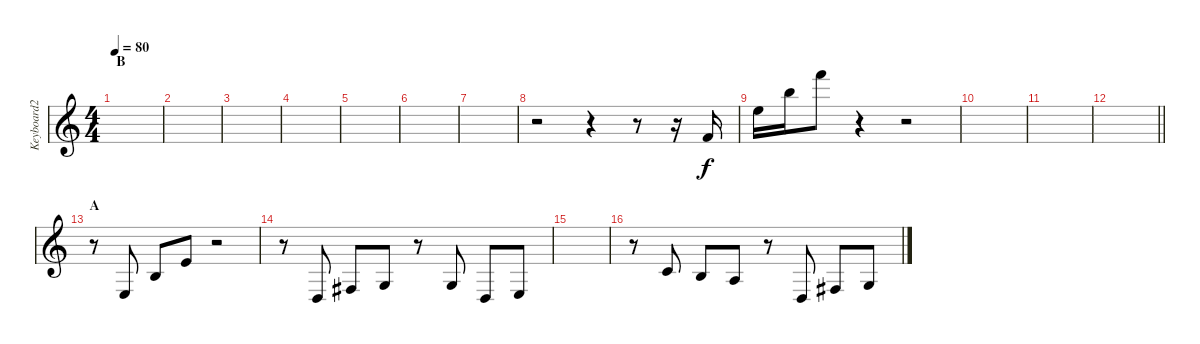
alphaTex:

\track ("Keyboard2" "Keyboard2") {instrument lead2sawtooth}
\staff {score}
\tuning (E4 B3 G3 D3 A2 E2) {hide}
\ts (4 4)
\section ("" "B")
\tempo 80
\clef g2
\ks c
|
|
|
|
|
|
|
r.2 r.4 r.8 r.16{instrument vibraphone} 1.1.16 |
12.1.16 19.1.16 25.1.8 r.4 r.2{instrument lead2sawtooth} |
|
|
\barLineRight lightlight
|
\section ("" "A")
r.8 2.4.8 0.2.8 0.1.8 r.2 |
r.8 0.4.8 4.4.8 0.3.8 r.8 0.3.8 0.4.8 2.4.8 |
|
r.8 1.2.8 0.2.8 2.3.8 r.8 0.4.8 4.4.8 0.3.8
